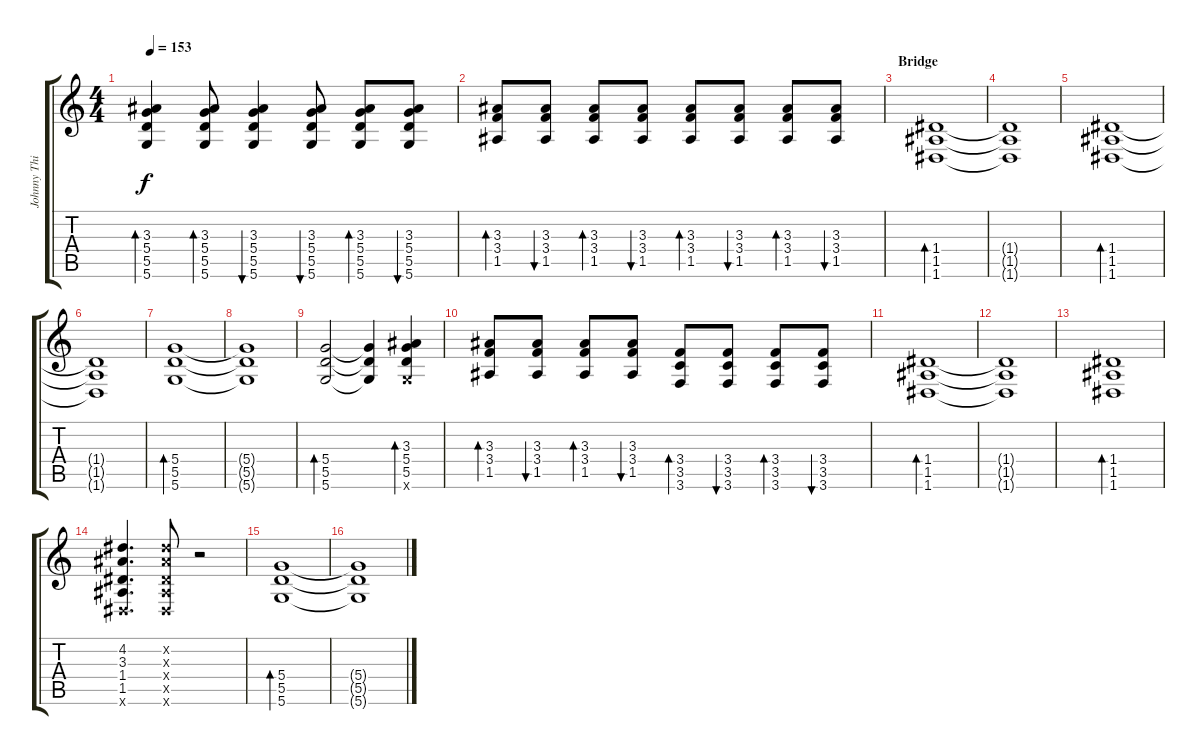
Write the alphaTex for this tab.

\track ("Johnny Third" "Johnny Thi") {instrument distortionguitar}
\staff {score tabs}
\tuning (E4 B3 G3 D3 A2 D2) {hide}
\ts (4 4)
\tempo 153
\clef g2
\ks c
(3.3 5.4 5.5 5.6).4{bd 120 dy f} (3.3 5.4 5.5 5.6).8{bd 120} (3.3 5.4 5.5 5.6).4{bu 120} (3.3 5.4 5.5 5.6).8{bu 120} (3.3 5.4 5.5 5.6).8{bd 120} (3.3 5.4 5.5 5.6).8{bu 120} |
(3.3 3.4 1.5).8{bd 120} (3.3 3.4 1.5).8{bu 120} (3.3 3.4 1.5).8{bd 120} (3.3 3.4 1.5).8{bu 120} (3.3 3.4 1.5).8{bd 120} (3.3 3.4 1.5).8{bu 120} (3.3 3.4 1.5).8{bd 120} (3.3 3.4 1.5).8{bu 120} |
\section ("" "Bridge")
(1.4 1.5 1.6).1{bd 120} |
(1.4{t} 1.5{t} 1.6{t}).1 |
(1.4 1.5 1.6).1{bd 120} |
(1.4{t} 1.5{t} 1.6{t}).1 |
(5.4 5.5 5.6).1{bd 120} |
(5.4{t} 5.5{t} 5.6{t}).1 |
(5.4 5.5 5.6).2{bd 120} (5.4{t} 5.5{t} 5.6{t}).4 (3.3 5.4 5.5 5.6{x}).4{bd 120} |
(3.3 3.4 1.5).8{bd 120} (3.3 3.4 1.5).8{bu 120} (3.3 3.4 1.5).8{bd 120} (3.3 3.4 1.5).8{bu 120} (3.4 3.5 3.6).8{bd 120} (3.4 3.5 3.6).8{bu 120} (3.4 3.5 3.6).8{bd 120} (3.4 3.5 3.6).8{bu 120} |
(1.4 1.5 1.6).1{bd 120} |
(1.4{t} 1.5{t} 1.6{t}).1 |
(1.4 1.5 1.6).1{bd 120} |
(4.2 3.3 1.4 1.5 1.6{x}).4{d} (4.2{x} 3.3{x} 1.4{x} 1.5{x} 1.6{x}).8 r.2 |
(5.4 5.5 5.6).1{bd 120} |
(5.4{t} 5.5{t} 5.6{t}).1
